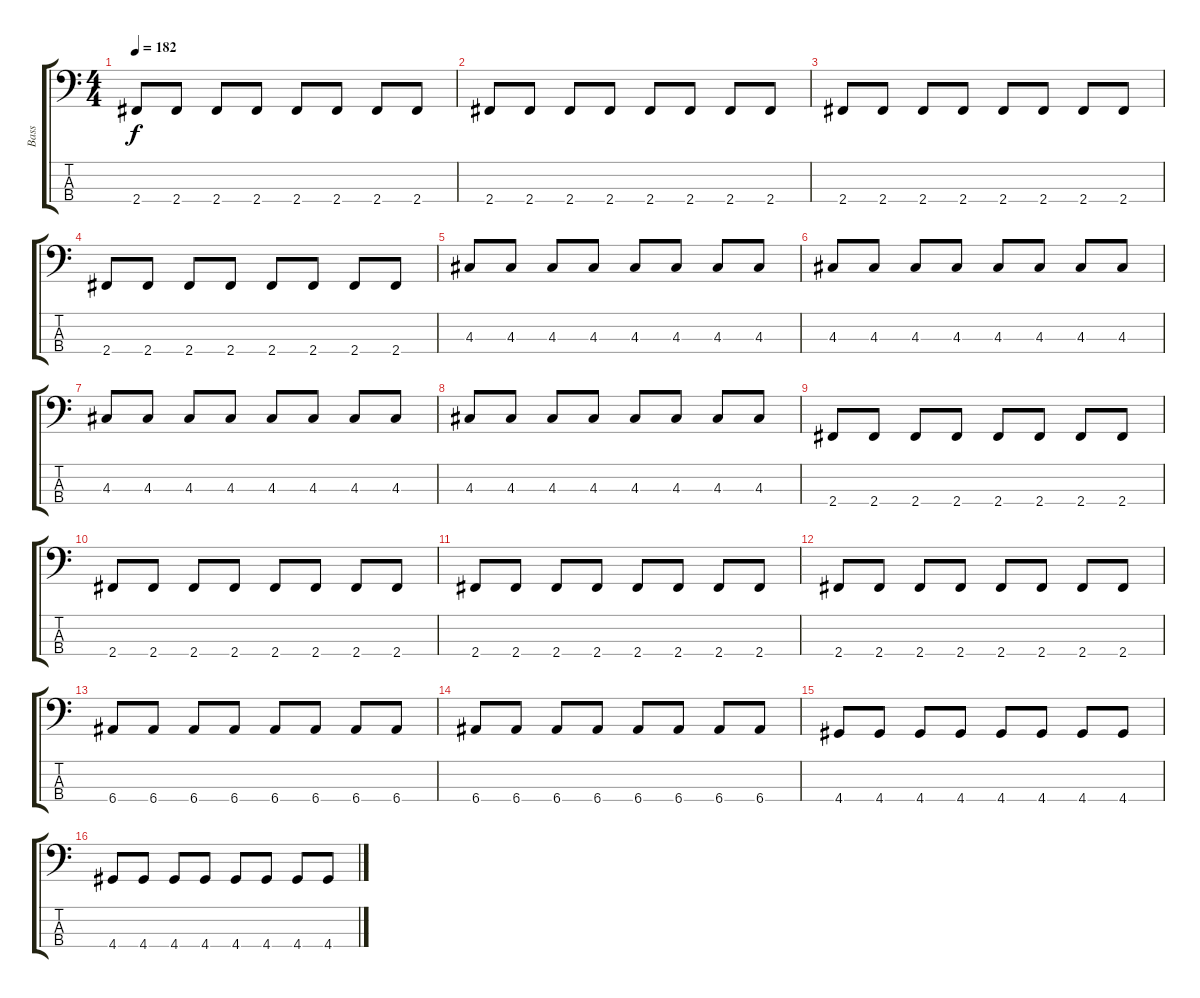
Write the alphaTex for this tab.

\track ("Bass" "Bass") {instrument electricbassfinger}
\staff {score tabs}
\tuning (G2 D2 A1 E1) {hide}
\ts (4 4)
\tempo 182
\clef f4
\ks c
2.4.8{dy f} 2.4.8 2.4.8 2.4.8 2.4.8 2.4.8 2.4.8 2.4.8 |
2.4.8 2.4.8 2.4.8 2.4.8 2.4.8 2.4.8 2.4.8 2.4.8 |
2.4.8 2.4.8 2.4.8 2.4.8 2.4.8 2.4.8 2.4.8 2.4.8 |
2.4.8 2.4.8 2.4.8 2.4.8 2.4.8 2.4.8 2.4.8 2.4.8 |
4.3.8 4.3.8 4.3.8 4.3.8 4.3.8 4.3.8 4.3.8 4.3.8 |
4.3.8 4.3.8 4.3.8 4.3.8 4.3.8 4.3.8 4.3.8 4.3.8 |
4.3.8 4.3.8 4.3.8 4.3.8 4.3.8 4.3.8 4.3.8 4.3.8 |
4.3.8 4.3.8 4.3.8 4.3.8 4.3.8 4.3.8 4.3.8 4.3.8 |
2.4.8 2.4.8 2.4.8 2.4.8 2.4.8 2.4.8 2.4.8 2.4.8 |
2.4.8 2.4.8 2.4.8 2.4.8 2.4.8 2.4.8 2.4.8 2.4.8 |
2.4.8 2.4.8 2.4.8 2.4.8 2.4.8 2.4.8 2.4.8 2.4.8 |
2.4.8 2.4.8 2.4.8 2.4.8 2.4.8 2.4.8 2.4.8 2.4.8 |
6.4.8 6.4.8 6.4.8 6.4.8 6.4.8 6.4.8 6.4.8 6.4.8 |
6.4.8 6.4.8 6.4.8 6.4.8 6.4.8 6.4.8 6.4.8 6.4.8 |
4.4.8 4.4.8 4.4.8 4.4.8 4.4.8 4.4.8 4.4.8 4.4.8 |
4.4.8 4.4.8 4.4.8 4.4.8 4.4.8 4.4.8 4.4.8 4.4.8
